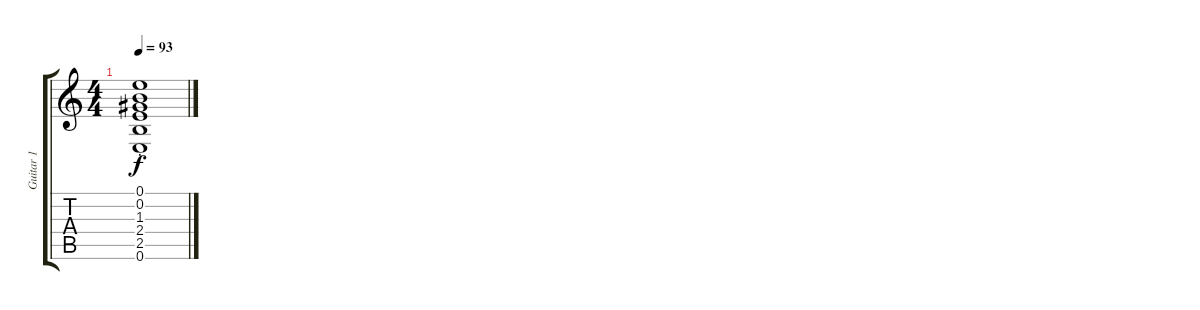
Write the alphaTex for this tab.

\track ("Guitar 1" "Guitar 1") {instrument acousticguitarsteel}
\staff {score tabs}
\tuning (E4 B3 G3 D3 A2 E2) {hide}
\ts (4 4)
\tempo 93
\clef g2
\ks c
(0.1{st} 0.2 1.3 2.4 2.5 0.6).1{dy f}
